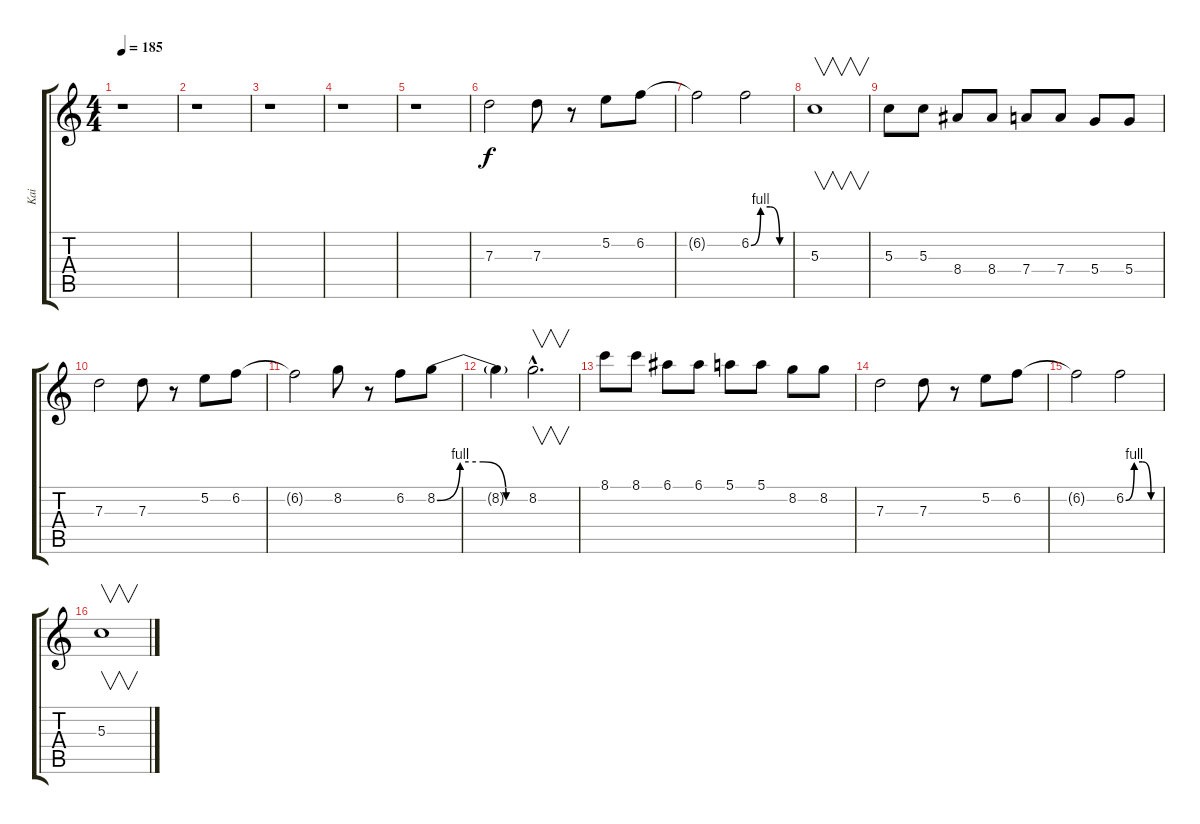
\track ("Kai" "Kai") {instrument overdrivenguitar}
\staff {score tabs}
\tuning (E4 B3 G3 D3 A2 E2) {hide}
\ts (4 4)
\tempo 185
\clef g2
\ks c
r.1{dy f} |
r.1 |
r.1 |
r.1 |
r.1 |
7.3.2 7.3.8 r.8 5.2.8 6.2.8 |
6.2{t}.2 6.2{be (custom 0 0 15 4 30 4 45 0 60 0)}.2 |
5.3.1{v} |
5.3.8 5.3.8 8.4.8 8.4.8 7.4.8 7.4.8 5.4.8 5.4.8 |
7.3.2 7.3.8 r.8 5.2.8 6.2.8 |
6.2{t}.2 8.2.8 r.8 6.2.8 8.2{be (custom 0 0 15 4 30 4 45 0 60 0)}.8 |
8.2{t}.4 8.2{hac}.2{v d} |
8.1.8 8.1.8 6.1.8 6.1.8 5.1.8 5.1.8 8.2.8 8.2.8 |
7.3.2 7.3.8 r.8 5.2.8 6.2.8 |
6.2{t}.2 6.2{be (custom 0 0 15 4 30 4 45 0 60 0)}.2 |
5.3.1{v}
